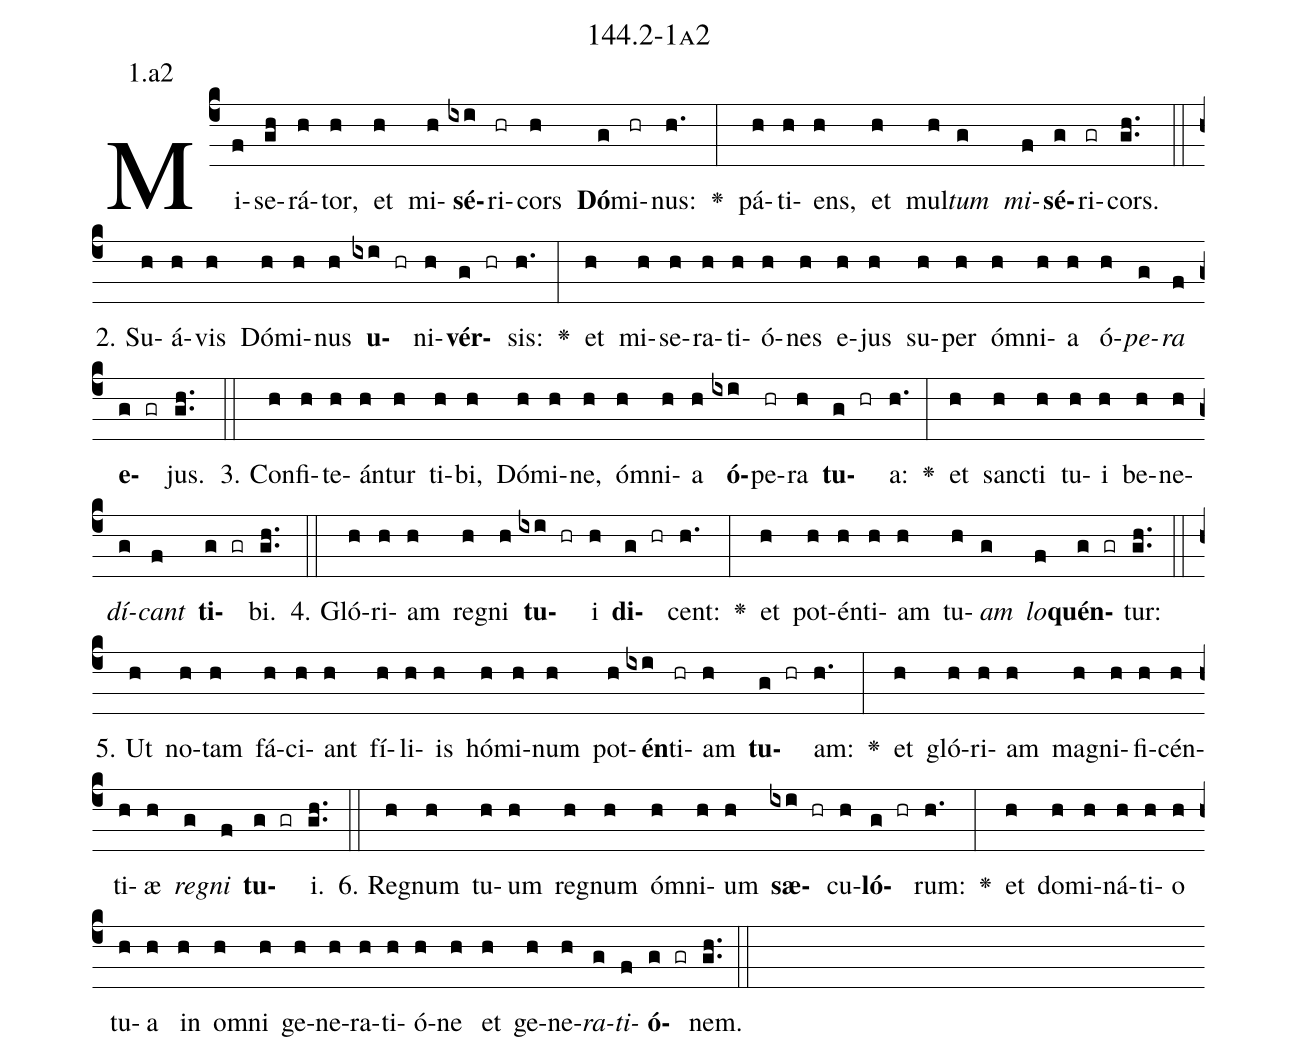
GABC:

name: 144.2-1a2;
annotation: 1.a2;
%%
(c4)Mi(f)se(gh)rá(h)tor,(h) et(h) mi(h)<b>sé</b>(ixi)ri(hr)cors(h) <b>Dó</b>(g)mi(hr)nus:(h.) <v>\greheightstar</v>(:) pá(h)ti(h)ens,(h) et(h) mul(h)<i>tum</i>(g) <i>mi</i>(f)<b>sé</b>(g)ri(gr)cors.(gh..) (::)
2. Su(h)á(h)vis(h) Dó(h)mi(h)nus(h) <b>u</b>(ixi hr)ni(h)<b>vér</b>(g hr)sis:(h.) <v>\greheightstar</v>(:) et(h) mi(h)se(h)ra(h)ti(h)ó(h)nes(h) e(h)jus(h) su(h)per(h) óm(h)ni(h)a(h) ó(h)<i>pe</i>(g)<i>ra</i>(f) <b>e</b>(g gr)jus.(gh..) (::)
3. Con(h)fi(h)te(h)án(h)tur(h) ti(h)bi,(h) Dó(h)mi(h)ne,(h) óm(h)ni(h)a(h) <b>ó</b>(ixi)pe(hr)ra(h) <b>tu</b>(g hr)a:(h.) <v>\greheightstar</v>(:) et(h) sanc(h)ti(h) tu(h)i(h) be(h)ne(h)<i>dí</i>(g)<i>cant</i>(f) <b>ti</b>(g gr)bi.(gh..) (::)
4. Gló(h)ri(h)am(h) re(h)gni(h) <b>tu</b>(ixi hr)i(h) <b>di</b>(g hr)cent:(h.) <v>\greheightstar</v>(:) et(h) pot(h)én(h)ti(h)am(h) tu(h)<i>am</i>(g) <i>lo</i>(f)<b>quén</b>(g gr)tur:(gh..) (::)
5. Ut(h) no(h)tam(h) fá(h)ci(h)ant(h) fí(h)li(h)is(h) hó(h)mi(h)num(h) pot(h)<b>én</b>(ixi)ti(hr)am(h) <b>tu</b>(g hr)am:(h.) <v>\greheightstar</v>(:) et(h) gló(h)ri(h)am(h) ma(h)gni(h)fi(h)cén(h)ti(h)æ(h) <i>re</i>(g)<i>gni</i>(f) <b>tu</b>(g gr)i.(gh..) (::)
6. Re(h)gnum(h) tu(h)um(h) re(h)gnum(h) óm(h)ni(h)um(h) <b>sæ</b>(ixi hr)cu(h)<b>ló</b>(g hr)rum:(h.) <v>\greheightstar</v>(:) et(h) do(h)mi(h)ná(h)ti(h)o(h) tu(h)a(h) in(h) om(h)ni(h) ge(h)ne(h)ra(h)ti(h)ó(h)ne(h) et(h) ge(h)ne(h)<i>ra</i>(g)<i>ti</i>(f)<b>ó</b>(g gr)nem.(gh..) (::)
